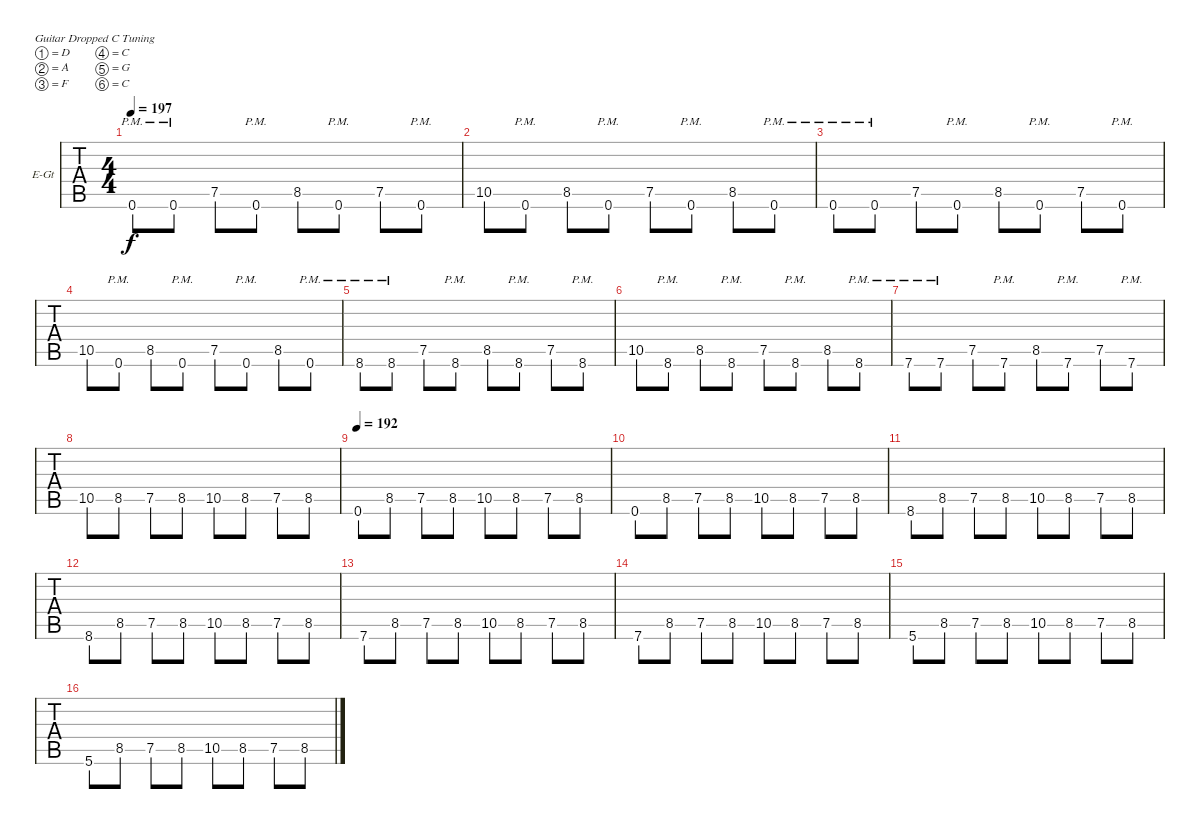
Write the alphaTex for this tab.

\bracketExtendMode groupsimilarinstruments
\firstSystemTrackNameOrientation horizontal
\otherSystemsTrackNameOrientation horizontal
\track ("Track 1" "E-Gt") {instrument distortionguitar}
\staff {tabs}
\tuning (D4 A3 F3 C3 G2 C2)
\ts (4 4)
\tempo 197
\clef g2
\ks c
0.6{pm}.8{dy f} 0.6{pm}.8 7.5.8 0.6{pm}.8 8.5.8 0.6{pm}.8 7.5.8 0.6{pm}.8 |
10.5.8 0.6{pm}.8 8.5.8 0.6{pm}.8 7.5.8 0.6{pm}.8 8.5.8 0.6{pm}.8 |
0.6{pm}.8 0.6{pm}.8 7.5.8 0.6{pm}.8 8.5.8 0.6{pm}.8 7.5.8 0.6{pm}.8 |
10.5.8 0.6{pm}.8 8.5.8 0.6{pm}.8 7.5.8 0.6{pm}.8 8.5.8 0.6{pm}.8 |
8.6{pm}.8 8.6{pm}.8 7.5.8 8.6{pm}.8 8.5.8 8.6{pm}.8 7.5.8 8.6{pm}.8 |
10.5.8 8.6{pm}.8 8.5.8 8.6{pm}.8 7.5.8 8.6{pm}.8 8.5.8 8.6{pm}.8 |
7.6{pm}.8 7.6{pm}.8 7.5.8 7.6{pm}.8 8.5.8 7.6{pm}.8 7.5.8 7.6{pm}.8 |
10.5.8 8.5.8 7.5.8 8.5.8 10.5.8 8.5.8 7.5.8 8.5.8 |
\tempo 192
0.6.8 8.5.8 7.5.8 8.5.8 10.5.8 8.5.8 7.5.8 8.5.8 |
0.6.8 8.5.8 7.5.8 8.5.8 10.5.8 8.5.8 7.5.8 8.5.8 |
8.6.8 8.5.8 7.5.8 8.5.8 10.5.8 8.5.8 7.5.8 8.5.8 |
8.6.8 8.5.8 7.5.8 8.5.8 10.5.8 8.5.8 7.5.8 8.5.8 |
7.6.8 8.5.8 7.5.8 8.5.8 10.5.8 8.5.8 7.5.8 8.5.8 |
7.6.8 8.5.8 7.5.8 8.5.8 10.5.8 8.5.8 7.5.8 8.5.8 |
5.6.8 8.5.8 7.5.8 8.5.8 10.5.8 8.5.8 7.5.8 8.5.8 |
5.6.8 8.5.8 7.5.8 8.5.8 10.5.8 8.5.8 7.5.8 8.5.8
